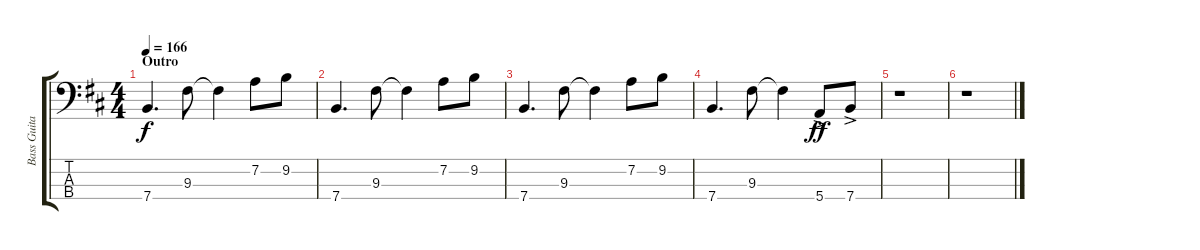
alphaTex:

\track ("Bass Guitar" "Bass Guita") {instrument electricbassfinger}
\staff {score tabs}
\tuning (G2 D2 A1 E1) {hide}
\ts (4 4)
\section ("" "Outro")
\tempo 166
\clef f4
\ks d
7.4.4{d dy f} 9.3.8 9.3{t}.4 7.2.8 9.2.8 |
7.4.4{d} 9.3.8 9.3{t}.4 7.2.8 9.2.8 |
7.4.4{d} 9.3.8 9.3{t}.4 7.2.8 9.2.8 |
7.4.4{d} 9.3.8 9.3{t}.4 5.4{ac}.8{dy ff} 7.4{ac}.8 |
r.1 |
r.1
